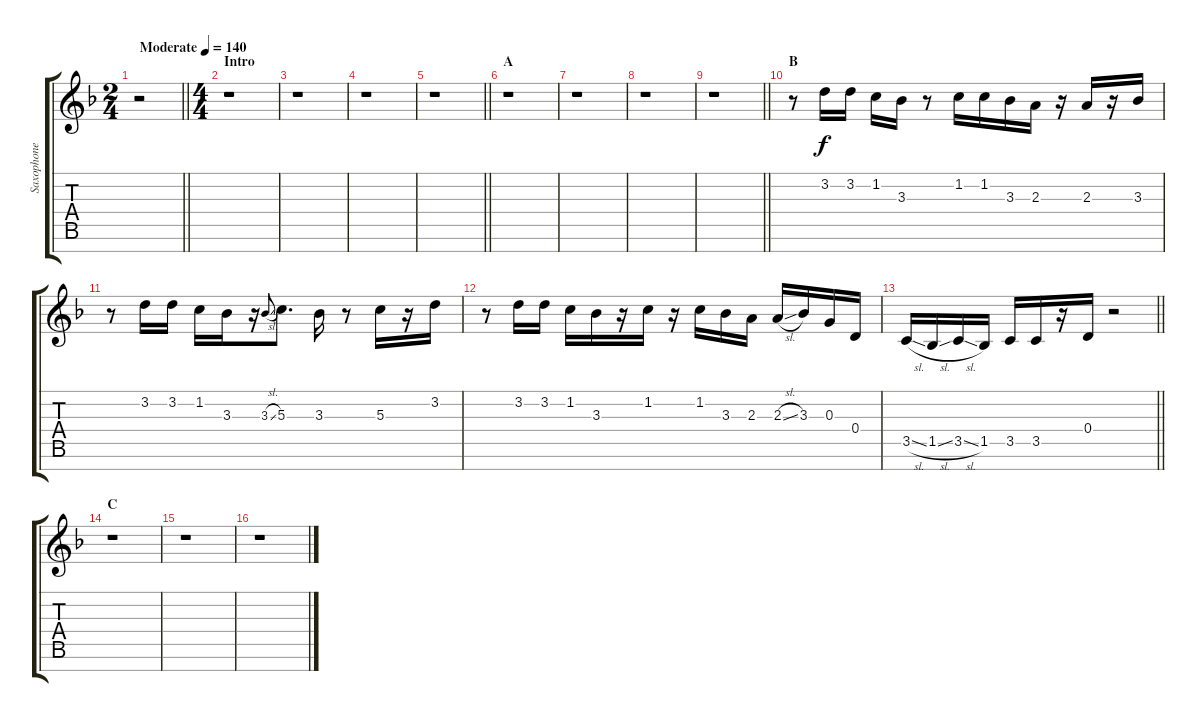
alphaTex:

\track ("Saxophone II" "Saxophone ") {instrument altosax}
\staff {score tabs}
\tuning (E5 B4 G4 D4 A3 E3 B2) {hide}
\ts (2 4)
\tempo (140 "Moderate")
\clef g2
\barLineRight lightlight
\ks f
r.2{dy f instrument altosax} |
\ts (4 4)
\section ("" "Intro")
r.1 |
r.1 |
r.1 |
\barLineRight lightlight
r.1 |
\section ("" "A")
r.1 |
r.1 |
r.1 |
\barLineRight lightlight
r.1 |
\section ("" "B")
r.8 3.2.16 3.2.16 1.2.16 3.3.16 r.8 1.2.16 1.2.16 3.3.16 2.3.16 r.16 2.3.16 r.16 3.3.16 |
r.8 3.2.16 3.2.16 1.2.16 3.3.16 r.16 3.3{sl}.8{gr onbeat} 5.3.8{d} 3.3.16 r.8 5.3.16 r.16 3.2.16 |
r.8 3.2.16 3.2.16 1.2.16 3.3.16 r.16 1.2.16 r.16 1.2.16 3.3.16 2.3.16 2.3{sl}.16 3.3.16 0.3.16 0.4.16 |
\barLineRight lightlight
3.5{sl}.16 1.5{sl}.16 3.5{sl}.16 1.5.16 3.5.16 3.5.16 r.16 0.4.16 r.2 |
\section ("" "C")
r.1 |
r.1 |
r.1
